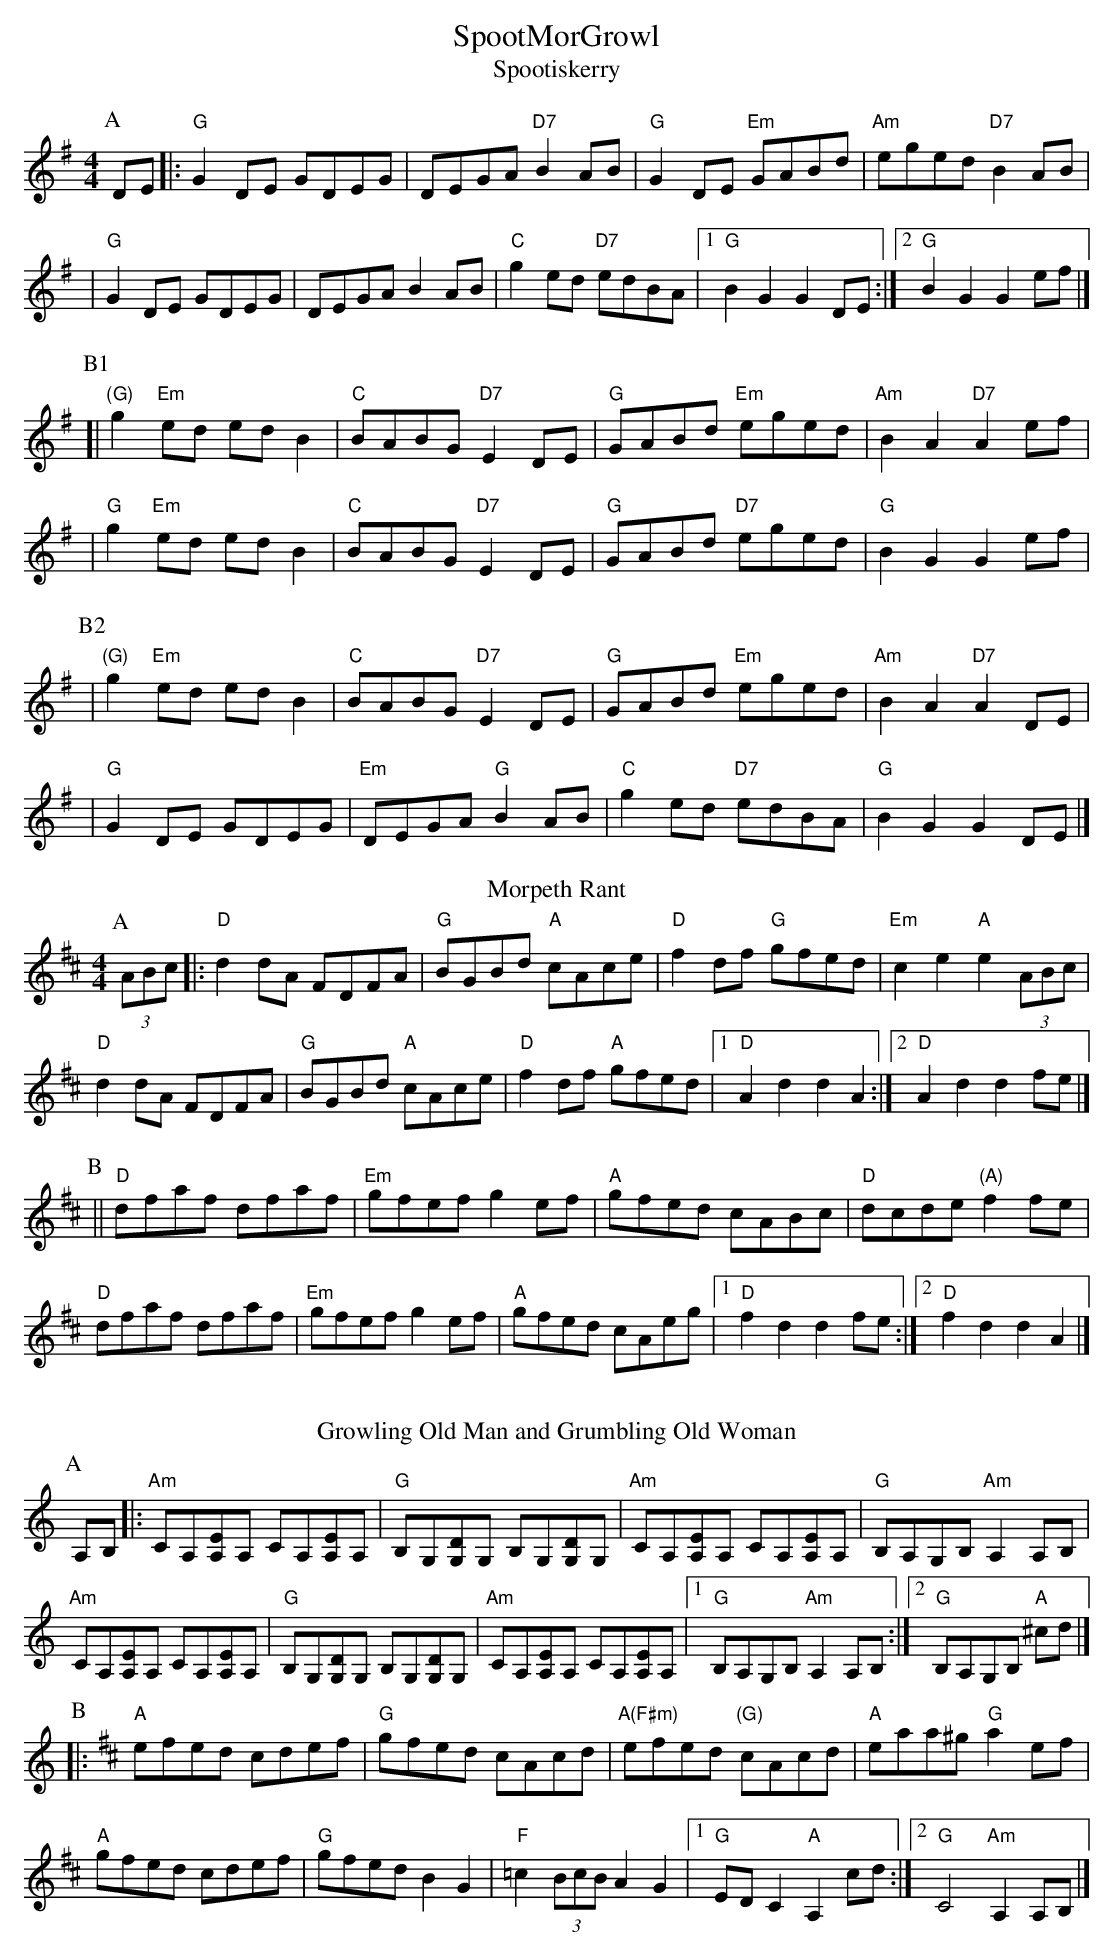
X:1
T:SpootMorGrowl
T:
T:Spootiskerry
M:4/4
L:1/8
K:Gmaj
P:A
DE |: "G" G2DE GDEG | DEGA "D7"B2AB | "G" G2DE "Em"GABd | "Am"eged "D7"B2AB |
| "G" G2DE GDEG | DEGA B2AB | "C" g2ed "D7"edBA |1 "G" B2G2 G2 DE:|2 "G" B2G2 G2 ef |]
P:B1
[|"(G)"g2 "Em"ed edB2 | "C" BABG "D7"E2DE | "G" GABd "Em"eged | "Am"B2A2 "D7"A2ef |
|"G" g2 "Em"ed edB2 | "C" BABG "D7"E2DE | "G" GABd "D7"eged | "G" B2G2 G2ef |
P:B2
| "(G)"g2 "Em"ed edB2 | "C" BABG "D7"E2DE | "G" GABd "Em"eged | "Am"B2A2 "D7"A2DE |
| "G" G2DE GDEG | "Em"DEGA "G" B2AB | "C" g2ed "D7"edBA | "G" B2G2 G2 DE |]
T:Morpeth Rant
M:4/4
L:1/8
K:Dmaj
P:A
(3ABc |: "D" d2dA FDFA |"G" BGBd "A" cAce |"D" f2df "G" gfed |"Em"c2e2 "A" e2(3ABc  |
"D" d2 dA FDFA |"G" BGBd "A" cAce |"D" f2 df "A" gfed |1 "D" A2d2 d2 A2:|2 "D" A2d2 d2 fe |]
P:B
|| "D" dfaf dfaf |"Em"gfef g2ef |"A" gfed cABc |"D" dcde "(A)" f2 fe |
"D" dfaf dfaf |"Em"gfef g2 ef |"A" gfed cAeg |1 "D" f2d2 d2 fe:|2 "D" f2d2 d2 A2 |]
T:Growling Old Man and Grumbling Old Woman
M:C |
L:1/8
K:Amin
P:A
P:A
A,B, |: "Am"CA,[A,E]A, CA,[A,E]A, | "G" B,G,[G,D]G, B,G,[G,D]G, |"Am"CA,[A,E]A, CA,[A,E]A, |"G" B,A,G,B, "Am"A,2 A,B,|
"Am"CA,[A,E]A, CA,[A,E]A, | "G" B,G,[G,D]G, B,G,[G,D]G, |"Am"CA,[A,E]A, CA,[A,E]A, |1 "G" B,A,G,B, "Am" A,2 A,B,:|2 "G" B,A,G,B, "A"  ^cd |]
P:B
K:Amix
|: "A" efed cdef | "G" gfed cAcd | "A(F#m)" efed "(G)" cAcd | "A"eaa^g "G" a2 ef |
"A" gfed cdef | "G" gfed B2 G2 | "F" =c2(3BcB A2 G2 |1 "G" ED C2 "A" A,2 cd :|2 "G" C4 "Am" A,2 A,B, |]
